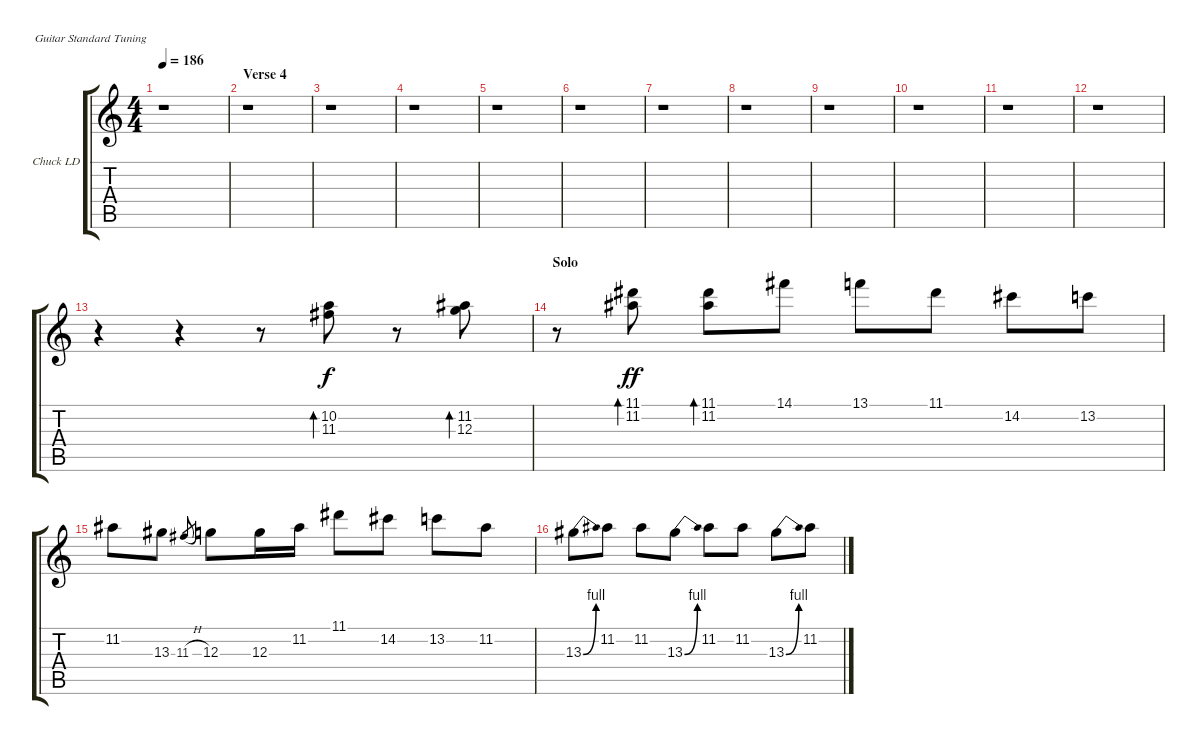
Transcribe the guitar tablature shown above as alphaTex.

\defaultSystemsLayout 4
\bracketExtendMode groupsimilarinstruments
\firstSystemTrackNameOrientation horizontal
\otherSystemsTrackNameOrientation horizontal
\track ("Chuck Berry" "Chuck LD") {instrument electricguitarclean}
\staff {score tabs}
\tuning (E4 B3 G3 D3 A2 E2)
\ts (4 4)
\tempo 186
\clef g2
\ks c
r.1{dy ff} |
\section ("" "Verse 4")
r.1 |
r.1 |
r.1 |
r.1 |
r.1 |
r.1 |
r.1 |
r.1 |
r.1 |
r.1 |
r.1 |
r.4 r.4 r.8 (10.2 11.3).8{bd 30 dy f} r.8 (11.2 12.3).8{bd 30} |
\section ("" "Solo")
r.8 (11.2 11.1).8{bd 30 dy ff} (11.1 11.2).8{bd 30} 14.1.8 13.1.8 11.1.8 14.2.8 13.2.8 |
11.2.8 13.3.8 11.3{h}.8{gr} 12.3.8 12.3.16 11.2.16 11.1.8 14.2.8 13.2.8 11.2.8 |
13.3{be (bend 0 0 60 4)}.8 11.2.8 11.2.8 13.3{be (bend 0 0 60 4)}.8 11.2.8 11.2.8 13.3{be (bend 0 0 60 4)}.8 11.2.8
